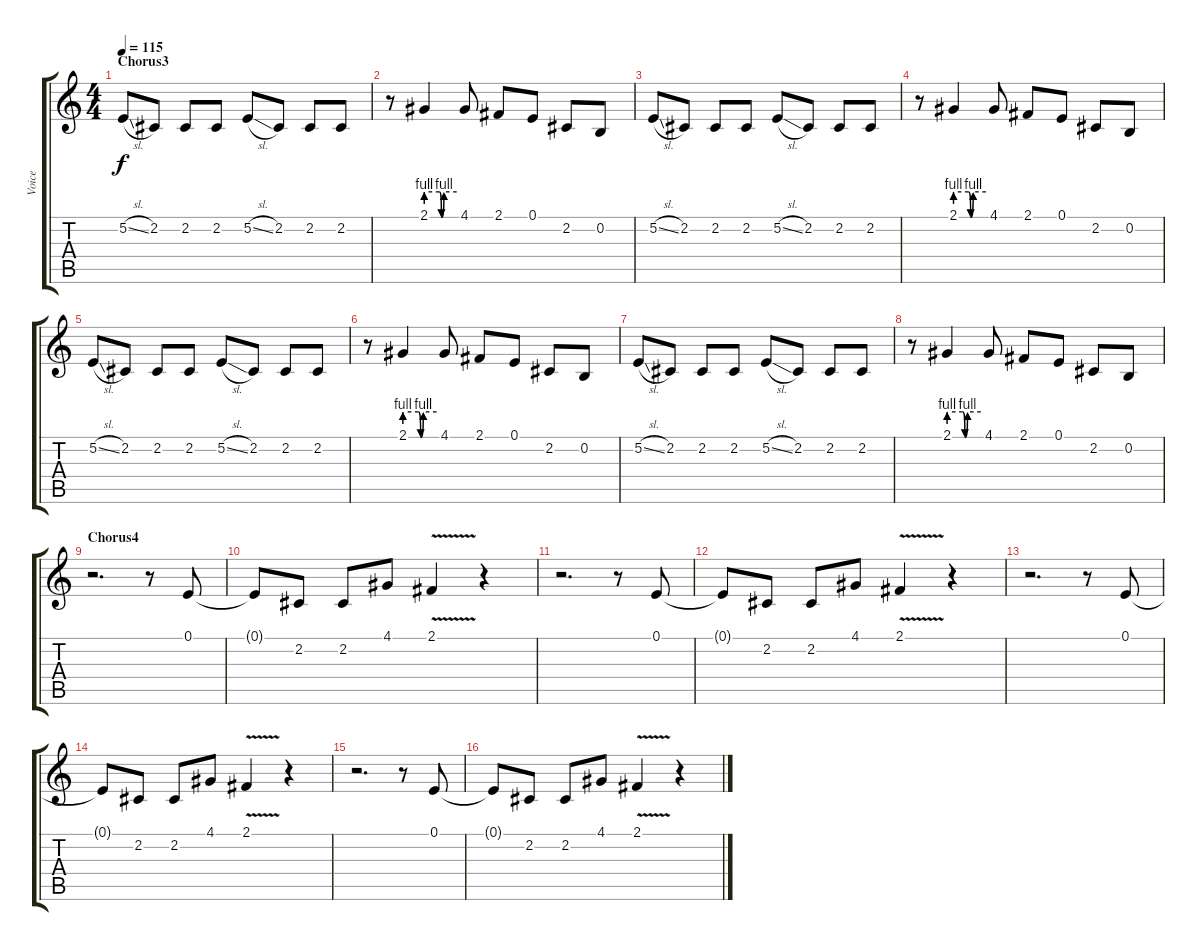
\track ("Voice" "Voice") {instrument altosax}
\staff {score tabs}
\tuning (E4 B3 G3 D3 A2 E2) {hide}
\ts (4 4)
\section ("" "Chorus3")
\tempo 115
\clef g2
\ks c
5.2{sl}.8{dy f} 2.2.8 2.2.8 2.2.8 5.2{sl}.8 2.2.8 2.2.8 2.2.8 |
r.8 2.1{be (custom 0 4 26 4 30 0 35 4 60 4)}.4 4.1.8 2.1.8 0.1.8 2.2.8 0.2.8 |
5.2{sl}.8 2.2.8 2.2.8 2.2.8 5.2{sl}.8 2.2.8 2.2.8 2.2.8 |
r.8 2.1{be (custom 0 4 26 4 30 0 35 4 60 4)}.4 4.1.8 2.1.8 0.1.8 2.2.8 0.2.8 |
5.2{sl}.8 2.2.8 2.2.8 2.2.8 5.2{sl}.8 2.2.8 2.2.8 2.2.8 |
r.8 2.1{be (custom 0 4 26 4 30 0 35 4 60 4)}.4 4.1.8 2.1.8 0.1.8 2.2.8 0.2.8 |
5.2{sl}.8 2.2.8 2.2.8 2.2.8 5.2{sl}.8 2.2.8 2.2.8 2.2.8 |
r.8 2.1{be (custom 0 4 26 4 30 0 35 4 60 4)}.4 4.1.8 2.1.8 0.1.8 2.2.8 0.2.8 |
\section ("" "Chorus4")
r.2{d} r.8 0.1.8 |
0.1{t}.8 2.2.8 2.2.8 4.1.8 2.1{v}.4 r.4 |
r.2{d} r.8 0.1.8 |
0.1{t}.8 2.2.8 2.2.8 4.1.8 2.1{v}.4 r.4 |
r.2{d} r.8 0.1.8 |
0.1{t}.8 2.2.8 2.2.8 4.1.8 2.1{v}.4 r.4 |
r.2{d} r.8 0.1.8 |
0.1{t}.8 2.2.8 2.2.8 4.1.8 2.1{v}.4 r.4
